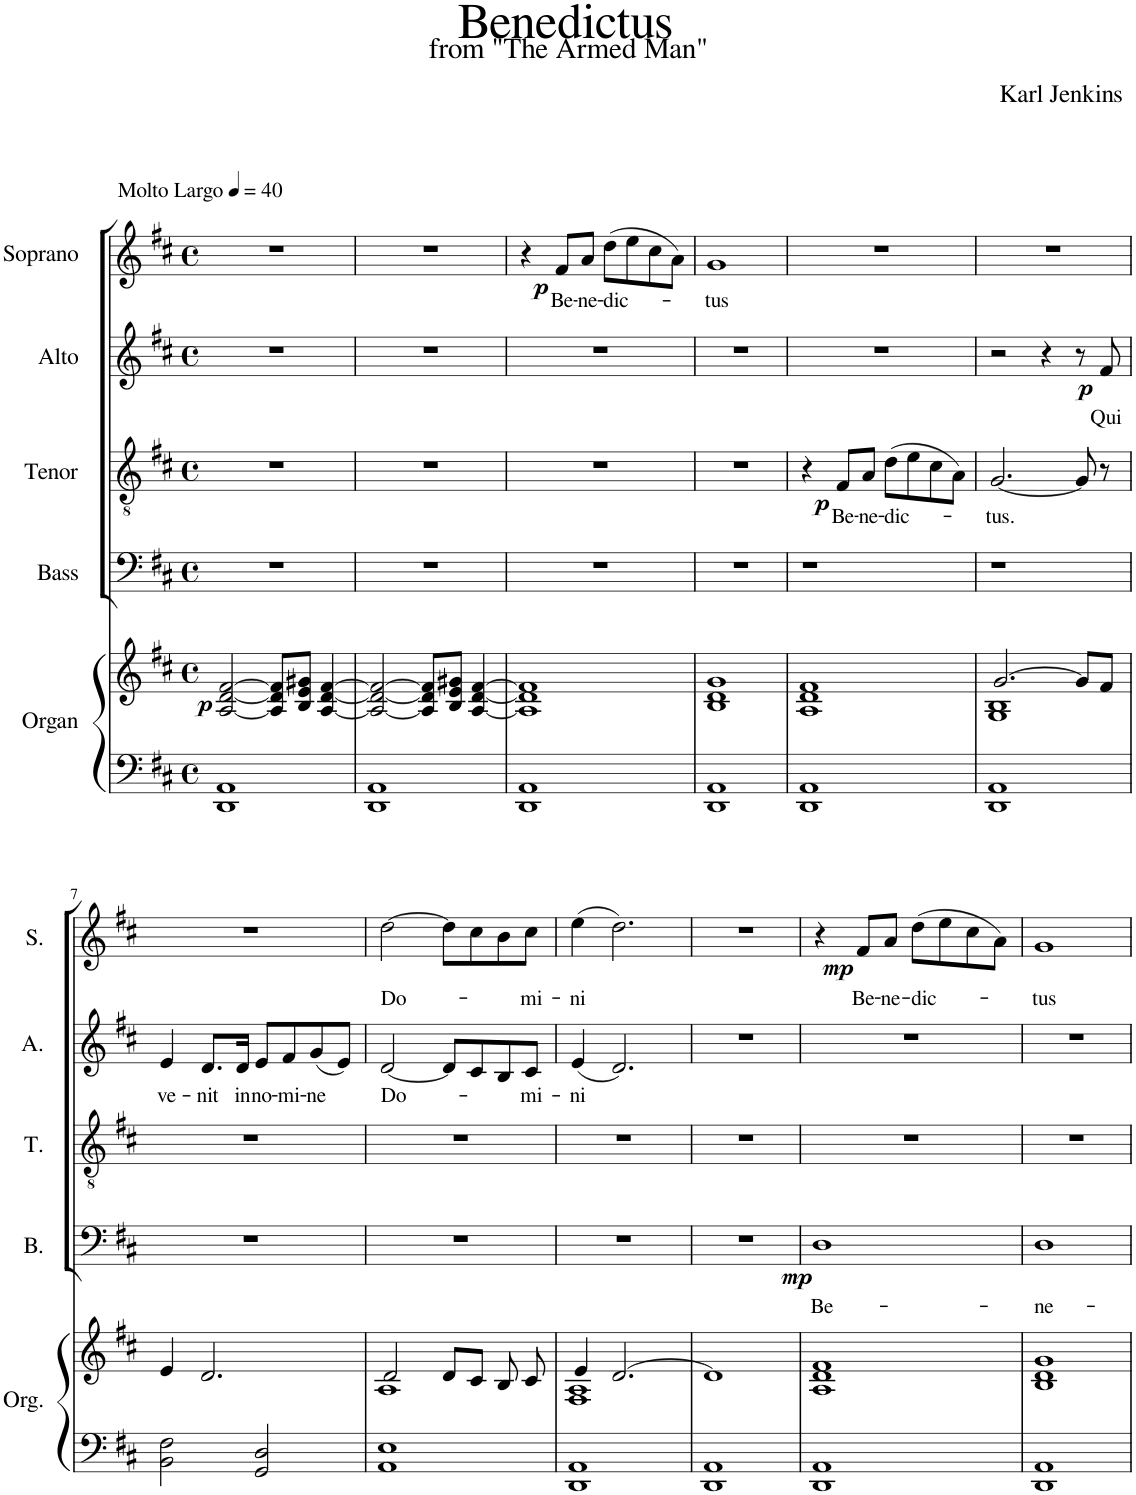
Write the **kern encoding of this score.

**kern	**kern	**dynam	**kern	**text	**dynam	**kern	**text	**dynam	**kern	**text	**dynam	**kern	**text	**dynam
*part5	*part5	*part5	*part4	*part4	*part4	*part3	*part3	*part3	*part2	*part2	*part2	*part1	*part1	*part1
*staff6	*staff5	*staff5/6	*staff4	*staff4	*staff4	*staff3	*staff3	*staff3	*staff2	*staff2	*staff2	*staff1	*staff1	*staff1
*I"Organ	*	*	*I"Bass	*	*	*I"Tenor	*	*	*I"Alto	*	*	*I"Soprano	*	*
*I'Org.	*	*	*I'B.	*	*	*I'T.	*	*	*I'A.	*	*	*I'S.	*	*
*clefF4	*clefG2	*	*clefF4	*	*	*clefGv2	*	*	*clefG2	*	*	*clefG2	*	*
*k[f#c#]	*k[f#c#]	*	*k[f#c#]	*	*	*k[f#c#]	*	*	*k[f#c#]	*	*	*k[f#c#]	*	*
*M4/4	*M4/4	*	*M4/4	*	*	*M4/4	*	*	*M4/4	*	*	*M4/4	*	*
*met(c)	*met(c)	*	*met(c)	*	*	*met(c)	*	*	*met(c)	*	*	*met(c)	*	*
*MM40	*MM40	*	*MM40	*	*	*MM40	*	*	*MM40	*	*	*MM40	*	*
=1	=1	=1	=1	=1	=1	=1	=1	=1	=1	=1	=1	=1	=1	=1
!	!	!	!	!	!	!	!	!	!	!	!	!LO:TX:a:t=Molto Largo	!	!
!	!	!LO:DY:b	!	!	!	!	!	!	!	!	!	!	!	!
1DD 1AA	[2A/ [2d/ [2f#/	p	1r	.	.	1r	.	.	1r	.	.	1r	.	.
.	8A/] 8d/] 8f#/]L	.	.	.	.	.	.	.	.	.	.	.	.	.
.	8B/ 8e/ 8g#X/J	.	.	.	.	.	.	.	.	.	.	.	.	.
.	[4A/ [4d/ [4f#/	.	.	.	.	.	.	.	.	.	.	.	.	.
=2	=2	=2	=2	=2	=2	=2	=2	=2	=2	=2	=2	=2	=2	=2
1DD 1AA	2A/_ 2d/_ 2f#/_	.	1r	.	.	1r	.	.	1r	.	.	1r	.	.
.	8A/] 8d/] 8f#/]L	.	.	.	.	.	.	.	.	.	.	.	.	.
.	8B/ 8e/ 8g#X/J	.	.	.	.	.	.	.	.	.	.	.	.	.
.	[4A/ [4d/ [4f#/	.	.	.	.	.	.	.	.	.	.	.	.	.
=3	=3	=3	=3	=3	=3	=3	=3	=3	=3	=3	=3	=3	=3	=3
1DD 1AA	1A] 1d] 1f#]	.	1r	.	.	1r	.	.	1r	.	.	4r	.	.
!	!	!	!	!	!	!	!	!	!	!	!	!	!LO:LY:b	!LO:DY:b
.	.	.	.	.	.	.	.	.	.	.	.	8f#/L	Be-	p
!	!	!	!	!	!	!	!	!	!	!	!	!	!LO:LY:b	!
.	.	.	.	.	.	.	.	.	.	.	.	8a/J	-ne-	.
!	!	!	!	!	!	!	!	!	!	!	!	!	!LO:LY:b	!
.	.	.	.	.	.	.	.	.	.	.	.	(8dd\L	-dic-	.
.	.	.	.	.	.	.	.	.	.	.	.	8ee\	.	.
.	.	.	.	.	.	.	.	.	.	.	.	8cc#\	.	.
.	.	.	.	.	.	.	.	.	.	.	.	8a\J)	.	.
=4	=4	=4	=4	=4	=4	=4	=4	=4	=4	=4	=4	=4	=4	=4
!	!	!	!	!	!	!	!	!	!	!	!	!	!LO:LY:b	!
1DD 1AA	1B 1d 1g	.	1r	.	.	1r	.	.	1r	.	.	1g	-tus	.
=5	=5	=5	=5	=5	=5	=5	=5	=5	=5	=5	=5	=5	=5	=5
1DD 1AA	1A 1d 1f#	.	1r	.	.	4r	.	.	1r	.	.	1r	.	.
!	!	!	!	!	!	!	!LO:LY:b	!LO:DY:b	!	!	!	!	!	!
.	.	.	.	.	.	8F#/L	Be-	p	.	.	.	.	.	.
!	!	!	!	!	!	!	!LO:LY:b	!	!	!	!	!	!	!
.	.	.	.	.	.	8A/J	-ne-	.	.	.	.	.	.	.
!	!	!	!	!	!	!	!LO:LY:b	!	!	!	!	!	!	!
.	.	.	.	.	.	(8d\L	-dic-	.	.	.	.	.	.	.
.	.	.	.	.	.	8e\	.	.	.	.	.	.	.	.
.	.	.	.	.	.	8c#\	.	.	.	.	.	.	.	.
.	.	.	.	.	.	8A\J)	.	.	.	.	.	.	.	.
=6	=6	=6	=6	=6	=6	=6	=6	=6	=6	=6	=6	=6	=6	=6
*	*^	*	*	*	*	*	*	*	*	*	*	*	*	*
!	!	!	!	!	!	!	!	!LO:LY:b	!	!	!	!	!	!	!
1DD 1AA	[2.g/	1G 1B	.	1r	.	.	[2.G/	-tus.	.	2r	.	.	1r	.	.
.	.	.	.	.	.	.	.	.	.	4r	.	.	.	.	.
.	8g/L]	.	.	.	.	.	8G/]	.	.	8r	.	.	.	.	.
!	!	!	!	!	!	!	!	!	!	!	!LO:LY:b	!LO:DY:b	!	!	!
.	8f#/J	.	.	.	.	.	8r	.	.	8f#/	Qui	p	.	.	.
*	*v	*v	*	*	*	*	*	*	*	*	*	*	*	*	*
!!LO:LB:g=z
=7	=7	=7	=7	=7	=7	=7	=7	=7	=7	=7	=7	=7	=7	=7
!	!	!	!	!	!	!	!	!	!	!LO:LY:b	!	!	!	!
2BB\ 2F#\	4e/	.	1r	.	.	1r	.	.	4e/	ve-	.	1r	.	.
!	!	!	!	!	!	!	!	!	!	!LO:LY:b	!	!	!	!
.	2.d/	.	.	.	.	.	.	.	8.d/L	-nit	.	.	.	.
!	!	!	!	!	!	!	!	!	!	!LO:LY:b	!	!	!	!
.	.	.	.	.	.	.	.	.	16d/Jk	in	.	.	.	.
!	!	!	!	!	!	!	!	!	!	!LO:LY:b	!	!	!	!
2GG/ 2D/	.	.	.	.	.	.	.	.	8e/L	no-	.	.	.	.
!	!	!	!	!	!	!	!	!	!	!LO:LY:b	!	!	!	!
.	.	.	.	.	.	.	.	.	8f#/	-mi-	.	.	.	.
!	!	!	!	!	!	!	!	!	!	!LO:LY:b	!	!	!	!
.	.	.	.	.	.	.	.	.	(8g/	-ne	.	.	.	.
.	.	.	.	.	.	.	.	.	8e/J)	.	.	.	.	.
=8	=8	=8	=8	=8	=8	=8	=8	=8	=8	=8	=8	=8	=8	=8
*	*^	*	*	*	*	*	*	*	*	*	*	*	*	*
!	!	!	!	!	!	!	!	!	!	!	!LO:LY:b	!	!	!LO:LY:b	!
1AA 1E	2d/	1A	.	1r	.	.	1r	.	.	[2d/	Do-	.	[2dd\	Do-	.
.	8d/L	.	.	.	.	.	.	.	.	8d/L]	.	.	8dd\L]	.	.
.	8c#/J	.	.	.	.	.	.	.	.	8c#/	.	.	8cc#\	.	.
.	8B/	.	.	.	.	.	.	.	.	8B/	.	.	8b\	.	.
!	!	!	!	!	!	!	!	!	!	!	!LO:LY:b	!	!	!LO:LY:b	!
.	8c#/	.	.	.	.	.	.	.	.	8c#/J	-mi-	.	8cc#\J	-mi-	.
=9	=9	=9	=9	=9	=9	=9	=9	=9	=9	=9	=9	=9	=9	=9	=9
!	!	!	!	!	!	!	!	!	!	!	!LO:LY:b	!	!	!LO:LY:b	!
1DD 1AA	4e/	1F# 1A	.	1r	.	.	1r	.	.	(4e/	-ni	.	(4ee\	-ni	.
.	[2.d/	.	.	.	.	.	.	.	.	2.d/)	.	.	2.dd\)	.	.
*	*v	*v	*	*	*	*	*	*	*	*	*	*	*	*	*
=10	=10	=10	=10	=10	=10	=10	=10	=10	=10	=10	=10	=10	=10	=10
1DD 1AA	1d]	.	1r	.	.	1r	.	.	1r	.	.	1r	.	.
=11	=11	=11	=11	=11	=11	=11	=11	=11	=11	=11	=11	=11	=11	=11
!	!	!	!	!LO:LY:b	!LO:DY:b	!	!	!	!	!	!	!	!	!
1DD 1AA	1A 1d 1f#	.	1D	Be-	mp	1r	.	.	1r	.	.	4r	.	.
!	!	!	!	!	!	!	!	!	!	!	!	!	!LO:LY:b	!LO:DY:b
.	.	.	.	.	.	.	.	.	.	.	.	8f#/L	Be-	mp
!	!	!	!	!	!	!	!	!	!	!	!	!	!LO:LY:b	!
.	.	.	.	.	.	.	.	.	.	.	.	8a/J	-ne-	.
!	!	!	!	!	!	!	!	!	!	!	!	!	!LO:LY:b	!
.	.	.	.	.	.	.	.	.	.	.	.	(8dd\L	-dic-	.
.	.	.	.	.	.	.	.	.	.	.	.	8ee\	.	.
.	.	.	.	.	.	.	.	.	.	.	.	8cc#\	.	.
.	.	.	.	.	.	.	.	.	.	.	.	8a\J)	.	.
=12	=12	=12	=12	=12	=12	=12	=12	=12	=12	=12	=12	=12	=12	=12
!	!	!	!	!LO:LY:b	!	!	!	!	!	!	!	!	!LO:LY:b	!
1DD 1AA	1B 1d 1g	.	1D	-ne-	.	1r	.	.	1r	.	.	1g	-tus	.
=	=	=	=	=	=	=	=	=	=	=	=	=	=	=
*-	*-	*-	*-	*-	*-	*-	*-	*-	*-	*-	*-	*-	*-	*-
